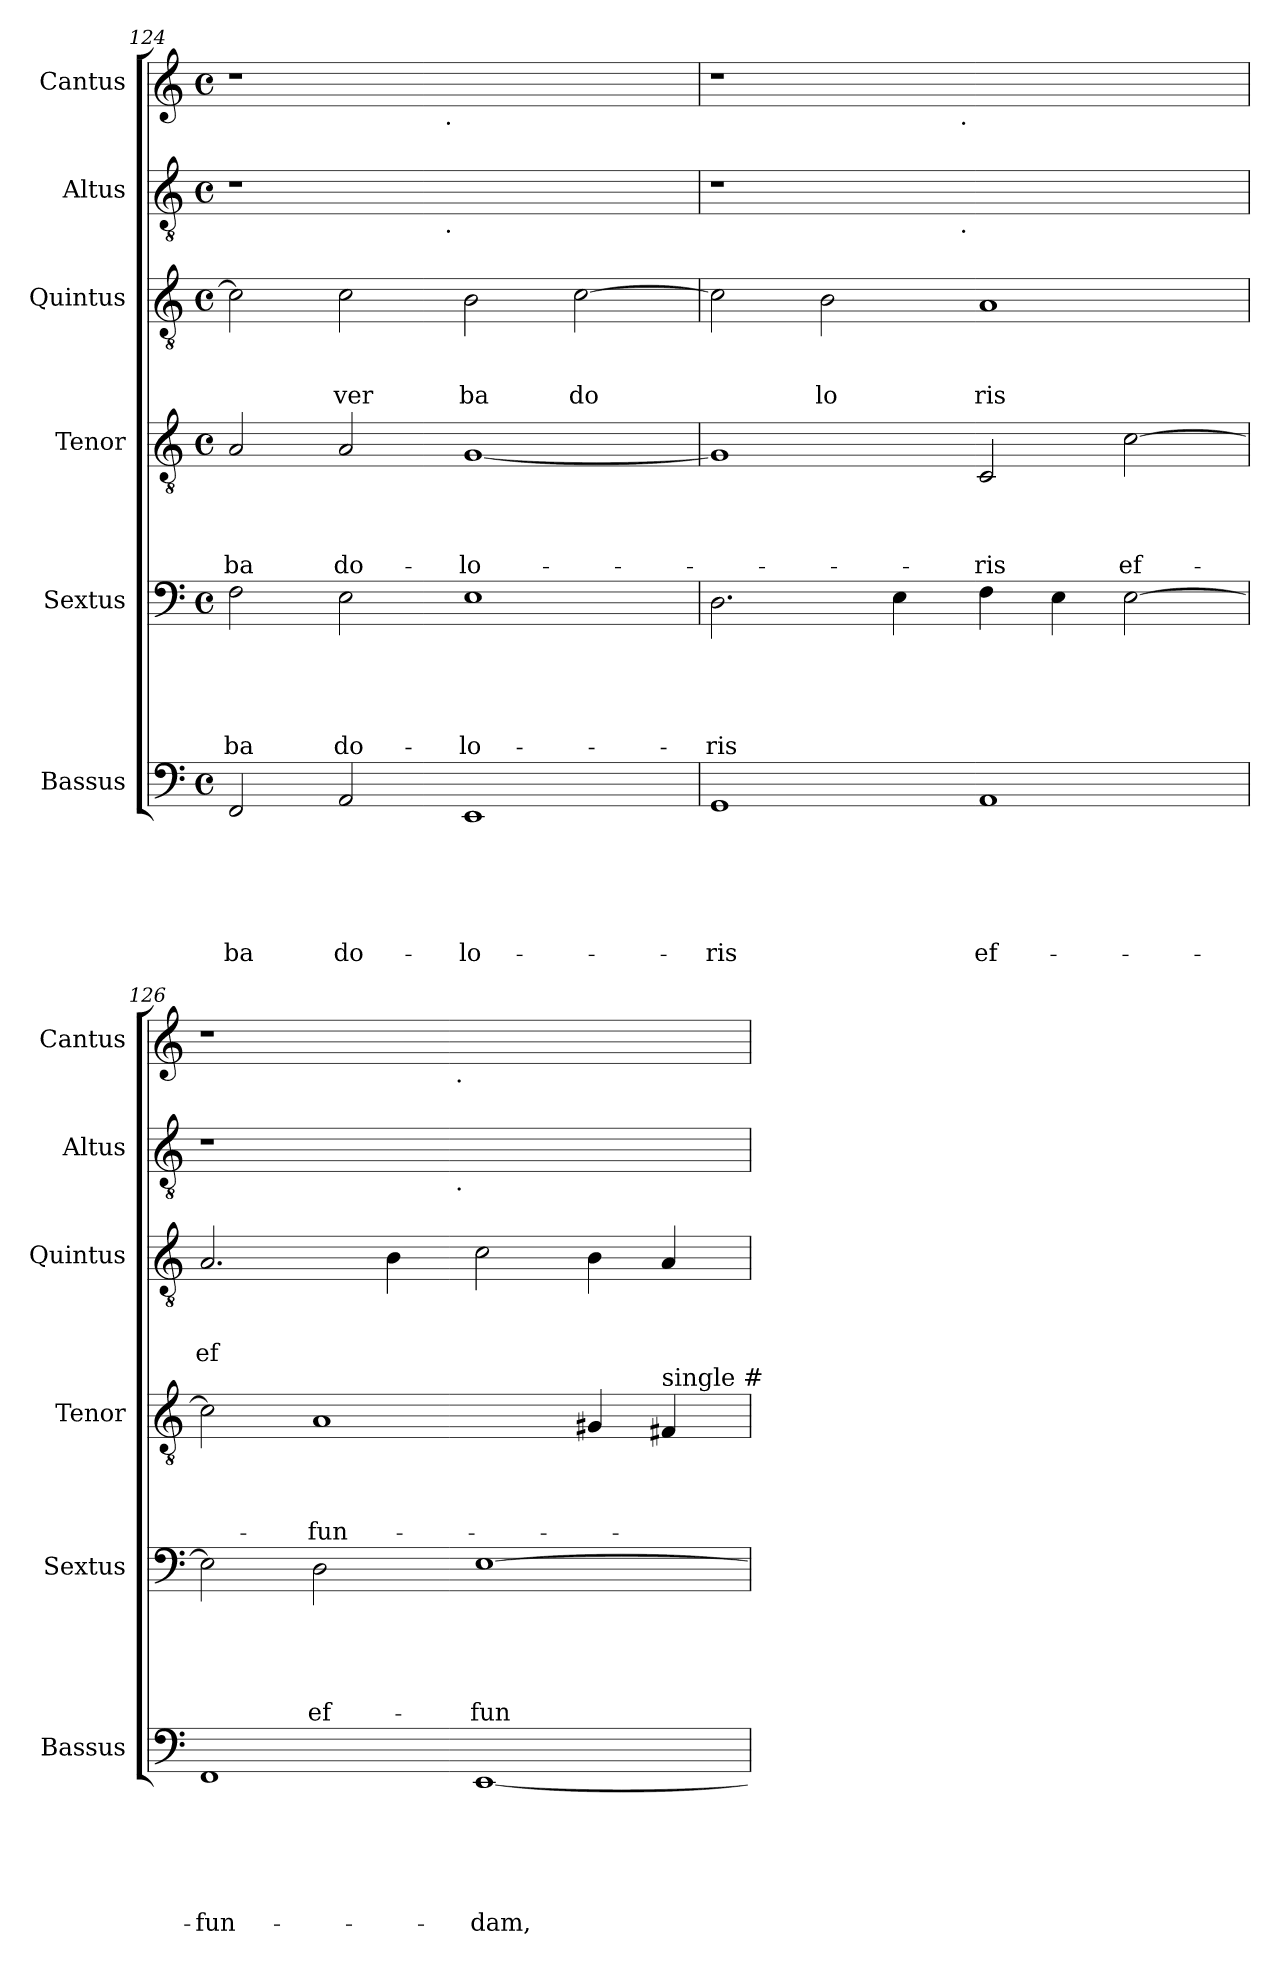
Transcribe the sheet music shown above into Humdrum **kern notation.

**kern	**text	**text	**text	**text	**text	**text	**kern	**text	**text	**text	**text	**text	**kern	**text	**text	**text	**text	**kern	**text	**text	**text	**kern	**kern
*part6	*part6	*part6	*part6	*part6	*part6	*part6	*part5	*part5	*part5	*part5	*part5	*part5	*part4	*part4	*part4	*part4	*part4	*part3	*part3	*part3	*part3	*part2	*part1
*staff6	*staff6	*staff6	*staff6	*staff6	*staff6	*staff6	*staff5	*staff5	*staff5	*staff5	*staff5	*staff5	*staff4	*staff4	*staff4	*staff4	*staff4	*staff3	*staff3	*staff3	*staff3	*staff2	*staff1
*I"Bassus	*	*	*	*	*	*	*I"Sextus	*	*	*	*	*	*I"Tenor	*	*	*	*	*I"Quintus	*	*	*	*I"Altus	*I"Cantus
*I'Bassus	*	*	*	*	*	*	*I'Sextus	*	*	*	*	*	*I'Tenor	*	*	*	*	*I'Quintus	*	*	*	*I'Altus	*I'Cantus
*clefF4	*	*	*	*	*	*	*clefF4	*	*	*	*	*	*clefGv2	*	*	*	*	*clefGv2	*	*	*	*clefGv2	*clefG2
*k[]	*	*	*	*	*	*	*k[]	*	*	*	*	*	*k[]	*	*	*	*	*k[]	*	*	*	*k[]	*k[]
*C:	*	*	*	*	*	*	*C:	*	*	*	*	*	*C:	*	*	*	*	*C:	*	*	*	*C:	*C:
*M4/4	*	*	*	*	*	*	*M4/4	*	*	*	*	*	*M4/4	*	*	*	*	*M4/4	*	*	*	*M4/4	*M4/4
*met(c)	*	*	*	*	*	*	*met(c)	*	*	*	*	*	*met(c)	*	*	*	*	*met(c)	*	*	*	*met(c)	*met(c)
=124	=124	=124	=124	=124	=124	=124	=124	=124	=124	=124	=124	=124	=124	=124	=124	=124	=124	=124	=124	=124	=124	=124	=124
!	!	!	!	!	!	!LO:LY:b	!	!	!	!	!	!LO:LY:b	!	!	!	!	!LO:LY:b	!	!	!	!	!	!
*	*	*	*	*	*	*	*	*	*	*	*	*	*	*	*	*	*	*	*	*	*	*^	*^
2FF/	.	.	.	.	.	-ba	2F\	.	.	.	.	-ba	2A/	.	.	.	-ba	2c\]	.	.	.	1r	2ryy	1r	2ryy
!	!	!	!	!	!	!LO:LY:b	!	!	!	!	!	!LO:LY:b	!	!	!	!	!LO:LY:b	!	!	!	!LO:LY:b	!	!	!	!
2AA/	.	.	.	.	.	do-	2E\	.	.	.	.	do-	2A/	.	.	.	do-	2c\	.	.	ver	.	4...ryy	.	4...ryy
!	!	!	!	!	!	!	!	!	!	!	!	!	!	!	!	!	!	!	!	!	!	!	!	!	!LO:TX:b:t=.
!	!	!	!	!	!	!	!	!	!	!	!	!	!	!	!	!	!	!	!	!	!	!	!LO:TX:b:t=.	!	!
.	.	.	.	.	.	.	.	.	.	.	.	.	.	.	.	.	.	.	.	.	.	.	1ryy	.	1ryy
!	!	!	!	!	!	!LO:LY:b	!	!	!	!	!	!LO:LY:b	!	!	!	!	!LO:LY:b	!	!	!	!LO:LY:b	!	!	!	!
1EE	.	.	.	.	.	-lo-	1E	.	.	.	.	-lo-	[<1G	.	.	.	-lo-	2B\	.	.	ba	1ryy	.	1ryy	.
!	!	!	!	!	!	!	!	!	!	!	!	!	!	!	!	!	!	!	!	!	!LO:LY:b	!	!	!	!
.	.	.	.	.	.	.	.	.	.	.	.	.	.	.	.	.	.	[>2c\	.	.	do	.	.	.	.
.	.	.	.	.	.	.	.	.	.	.	.	.	.	.	.	.	.	.	.	.	.	.	32ryy	.	32ryy
=125!	=125!	=125!	=125!	=125!	=125!	=125!	=125!	=125!	=125!	=125!	=125!	=125!	=125!	=125!	=125!	=125!	=125!	=125!	=125!	=125!	=125!	=125!	=125!	=125!	=125!
!	!	!	!	!	!	!LO:LY:b	!	!	!	!	!	!LO:LY:b	!	!	!	!	!	!	!	!	!	!	!	!	!
1GG	.	.	.	.	.	-ris	2.D\	.	.	.	.	-ris	1G]	.	.	.	.	2c\]	.	.	.	1r	2ryy	1r	2ryy
!	!	!	!	!	!	!	!	!	!	!	!	!	!	!	!	!	!	!	!	!	!LO:LY:b	!	!	!	!
.	.	.	.	.	.	.	.	.	.	.	.	.	.	.	.	.	.	2B\	.	.	lo	.	4...ryy	.	4...ryy
.	.	.	.	.	.	.	4E\	.	.	.	.	.	.	.	.	.	.	.	.	.	.	.	.	.	.
!	!	!	!	!	!	!	!	!	!	!	!	!	!	!	!	!	!	!	!	!	!	!	!	!	!LO:TX:b:t=.
!	!	!	!	!	!	!	!	!	!	!	!	!	!	!	!	!	!	!	!	!	!	!	!LO:TX:b:t=.	!	!
.	.	.	.	.	.	.	.	.	.	.	.	.	.	.	.	.	.	.	.	.	.	.	1ryy	.	1ryy
!	!	!	!	!	!	!LO:LY:b	!	!	!	!	!	!	!	!	!	!	!LO:LY:b	!	!	!	!LO:LY:b	!	!	!	!
1AA	.	.	.	.	.	ef-	4F\	.	.	.	.	.	2C/	.	.	.	-ris	1A	.	.	ris	1ryy	.	1ryy	.
.	.	.	.	.	.	.	4E\	.	.	.	.	.	.	.	.	.	.	.	.	.	.	.	.	.	.
!	!	!	!	!	!	!	!	!	!	!	!	!	!	!	!	!	!LO:LY:b	!	!	!	!	!	!	!	!
.	.	.	.	.	.	.	[>2E\	.	.	.	.	.	[>2c\	.	.	.	ef-	.	.	.	.	.	.	.	.
.	.	.	.	.	.	.	.	.	.	.	.	.	.	.	.	.	.	.	.	.	.	.	32ryy	.	32ryy
=126!	=126!	=126!	=126!	=126!	=126!	=126!	=126!	=126!	=126!	=126!	=126!	=126!	=126!	=126!	=126!	=126!	=126!	=126!	=126!	=126!	=126!	=126!	=126!	=126!	=126!
!	!	!	!	!	!	!LO:LY:b	!	!	!	!	!	!	!	!	!	!	!	!	!	!	!LO:LY:b	!	!	!	!
1FF	.	.	.	.	.	-fun-	2E\]	.	.	.	.	.	2c\]	.	.	.	.	2.A/	.	.	ef	1r	2ryy	1r	2ryy
!	!	!	!	!	!	!	!	!	!	!	!	!LO:LY:b	!	!	!	!	!LO:LY:b	!	!	!	!	!	!	!	!
.	.	.	.	.	.	.	2D\	.	.	.	.	ef-	1A	.	.	.	-fun-	.	.	.	.	.	4...ryy	.	4...ryy
.	.	.	.	.	.	.	.	.	.	.	.	.	.	.	.	.	.	4B\	.	.	.	.	.	.	.
!	!	!	!	!	!	!	!	!	!	!	!	!	!	!	!	!	!	!	!	!	!	!	!	!	!LO:TX:b:t=.
!	!	!	!	!	!	!	!	!	!	!	!	!	!	!	!	!	!	!	!	!	!	!	!LO:TX:b:t=.	!	!
.	.	.	.	.	.	.	.	.	.	.	.	.	.	.	.	.	.	.	.	.	.	.	1ryy	.	1ryy
!	!	!	!	!	!	!LO:LY:b	!	!	!	!	!	!LO:LY:b	!	!	!	!	!	!	!	!	!	!	!	!	!
[<1EE	.	.	.	.	.	-dam,	[>1E	.	.	.	.	-fun-	.	.	.	.	.	2c\	.	.	.	1ryy	.	1ryy	.
.	.	.	.	.	.	.	.	.	.	.	.	.	4G#X/	.	.	.	.	4B\	.	.	.	.	.	.	.
!	!	!	!	!	!	!	!	!	!	!	!	!	!LO:TX:a:t=single #	!	!	!	!	!	!	!	!	!	!	!	!
.	.	.	.	.	.	.	.	.	.	.	.	.	4F#/	.	.	.	.	4A/	.	.	.	.	.	.	.
.	.	.	.	.	.	.	.	.	.	.	.	.	.	.	.	.	.	.	.	.	.	.	32ryy	.	32ryy
*	*	*	*	*	*	*	*	*	*	*	*	*	*	*	*	*	*	*	*	*	*	*v	*v	*	*
*	*	*	*	*	*	*	*	*	*	*	*	*	*	*	*	*	*	*	*	*	*	*	*v	*v
=!	=!	=!	=!	=!	=!	=!	=!	=!	=!	=!	=!	=!	=!	=!	=!	=!	=!	=!	=!	=!	=!	=!	=!
*-	*-	*-	*-	*-	*-	*-	*-	*-	*-	*-	*-	*-	*-	*-	*-	*-	*-	*-	*-	*-	*-	*-	*-
